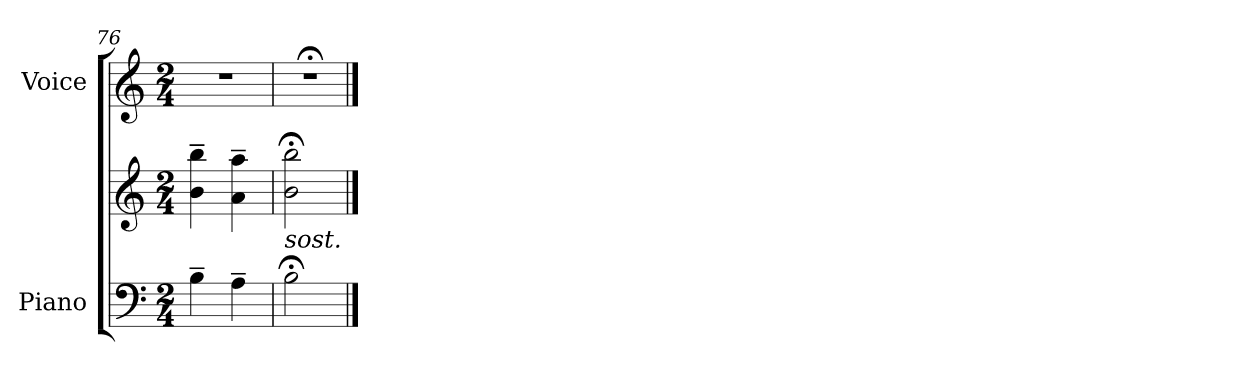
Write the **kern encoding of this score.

**kern	**kern	**kern
*part2	*part2	*part1
*staff3	*staff2	*staff1
*I"Piano	*	*I"Voice
*I'Pno	*	*
*clefF4	*clefG2	*clefG2
*k[]	*k[]	*k[]
*M2/4	*M2/4	*M2/4
=76	=76	=76
4B~\	4b\~ 4bb\~	2r
4A~\	4a\~ 4aa\~	.
=77	=77	=77
!	!LO:TX:b:i:t=sost.	!
2B;\	2b\;< 2bb\;<	2r;<
==	==	==
*-	*-	*-
